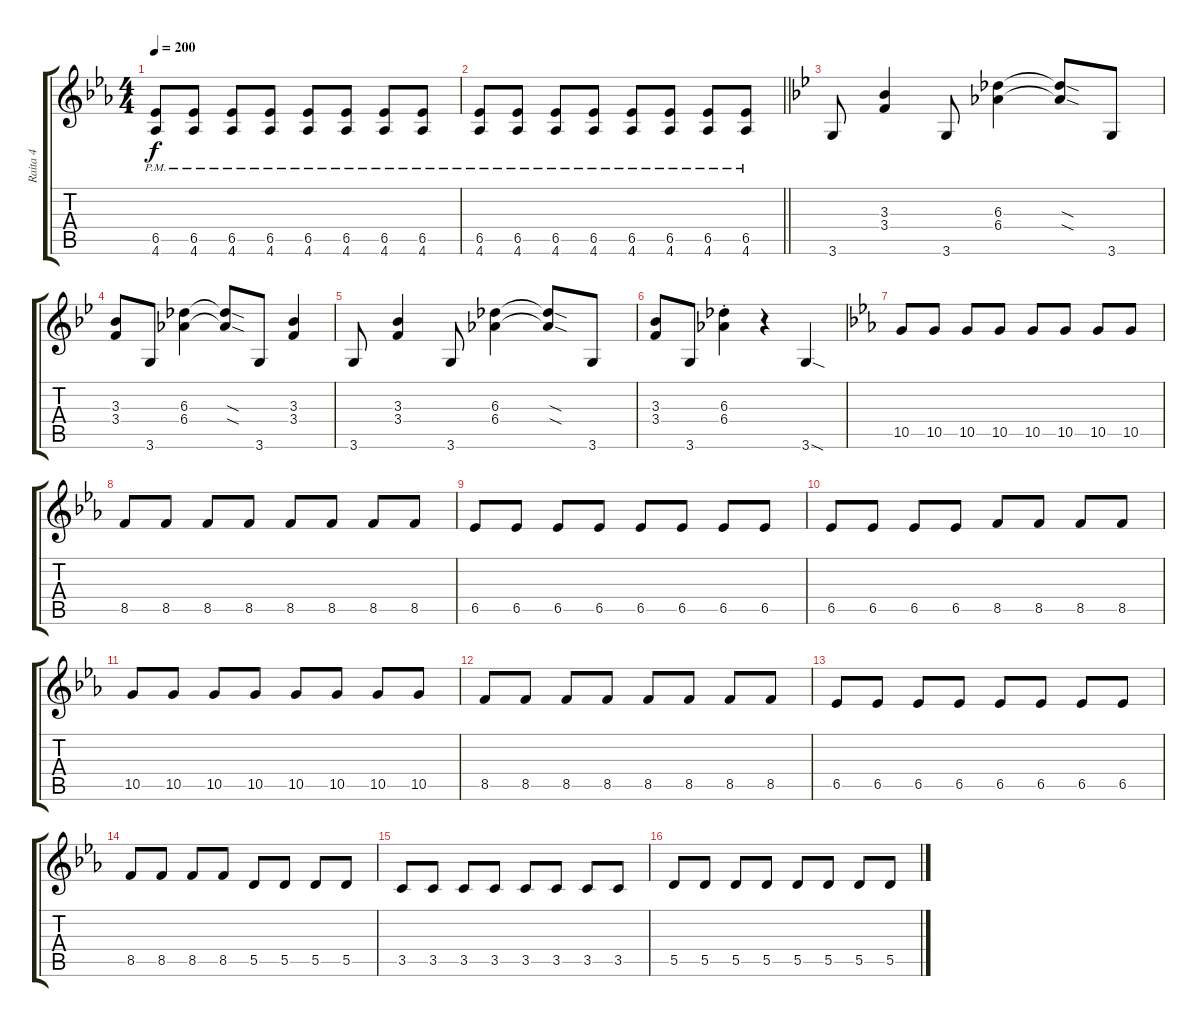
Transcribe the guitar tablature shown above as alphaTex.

\track ("Raita 4" "Raita 4") {instrument distortionguitar}
\staff {score tabs}
\tuning (E4 B3 G3 D3 A2 E2) {hide}
\ts (4 4)
\tempo 200
\clef g2
\ks eb
(6.5{pm} 4.6{pm}).8{dy f} (6.5{pm} 4.6{pm}).8 (6.5{pm} 4.6{pm}).8 (6.5{pm} 4.6{pm}).8 (6.5{pm} 4.6{pm}).8 (6.5{pm} 4.6{pm}).8 (6.5{pm} 4.6{pm}).8 (6.5{pm} 4.6{pm}).8 |
\barLineRight lightlight
(6.5{pm} 4.6{pm}).8 (6.5{pm} 4.6{pm}).8 (6.5{pm} 4.6{pm}).8 (6.5{pm} 4.6{pm}).8 (6.5{pm} 4.6{pm}).8 (6.5{pm} 4.6{pm}).8 (6.5{pm} 4.6{pm}).8 (6.5{pm} 4.6{pm}).8 |
\ks bb
3.6.8 (3.3 3.4).4 3.6.8 (6.3 6.4).4 (6.3{sod t} 6.4{sod t}).8 3.6.8 |
(3.3 3.4).8 3.6.8 (6.3 6.4).4 (6.3{sod t} 6.4{sod t}).8 3.6.8 (3.3 3.4).4 |
3.6.8 (3.3 3.4).4 3.6.8 (6.3 6.4).4 (6.3{sod t} 6.4{sod t}).8 3.6.8 |
(3.3 3.4).8 3.6.8 (6.3{st} 6.4{st}).4 r.4 3.6{sod}.4 |
\ks eb
10.5.8 10.5.8 10.5.8 10.5.8 10.5.8 10.5.8 10.5.8 10.5.8 |
8.5.8 8.5.8 8.5.8 8.5.8 8.5.8 8.5.8 8.5.8 8.5.8 |
6.5.8 6.5.8 6.5.8 6.5.8 6.5.8 6.5.8 6.5.8 6.5.8 |
6.5.8 6.5.8 6.5.8 6.5.8 8.5.8 8.5.8 8.5.8 8.5.8 |
10.5.8 10.5.8 10.5.8 10.5.8 10.5.8 10.5.8 10.5.8 10.5.8 |
8.5.8 8.5.8 8.5.8 8.5.8 8.5.8 8.5.8 8.5.8 8.5.8 |
6.5.8 6.5.8 6.5.8 6.5.8 6.5.8 6.5.8 6.5.8 6.5.8 |
8.5.8 8.5.8 8.5.8 8.5.8 5.5.8 5.5.8 5.5.8 5.5.8 |
3.5.8 3.5.8 3.5.8 3.5.8 3.5.8 3.5.8 3.5.8 3.5.8 |
5.5.8 5.5.8 5.5.8 5.5.8 5.5.8 5.5.8 5.5.8 5.5.8
